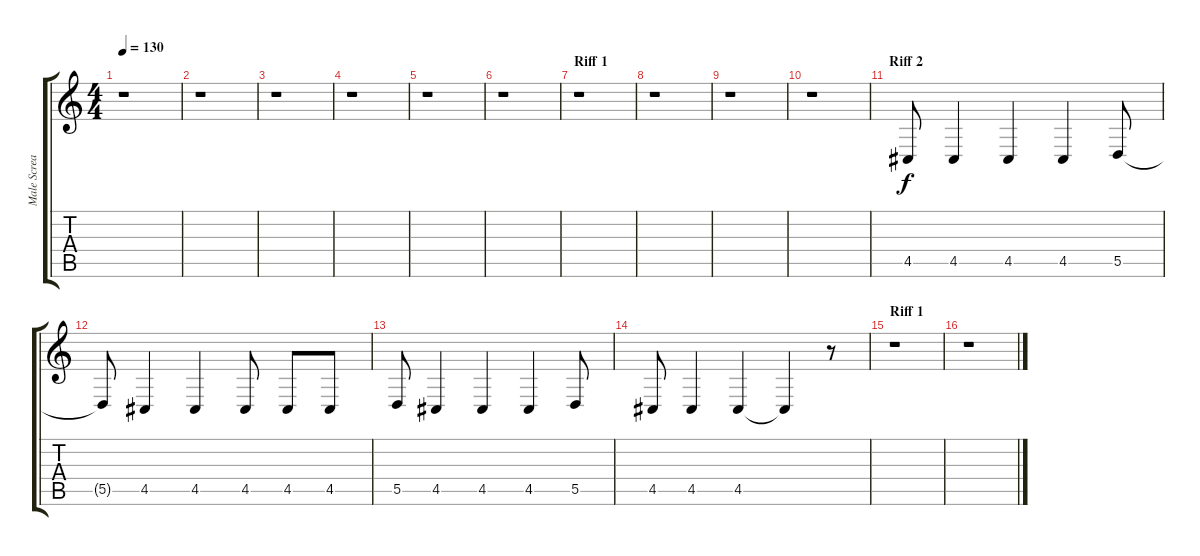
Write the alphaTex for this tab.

\track ("Male Screams/ Vocals" "Male Screa") {instrument lead6voice}
\staff {score tabs}
\tuning (E4 B3 G3 D3 A2 E2) {hide}
\ts (4 4)
\tempo 130
\clef g2
\ks c
r.1{dy f} |
r.1 |
r.1 |
r.1 |
r.1 |
r.1 |
\section ("" "Riff 1")
r.1 |
r.1 |
r.1 |
r.1 |
\section ("" "Riff 2")
4.5.8 4.5.4 4.5.4 4.5.4 5.5.8 |
5.5{t}.8 4.5.4 4.5.4 4.5.8 4.5.8 4.5.8 |
5.5.8 4.5.4 4.5.4 4.5.4 5.5.8 |
4.5.8 4.5.4 4.5.4 4.5{t}.4 r.8 |
\section ("" "Riff 1")
r.1 |
r.1
